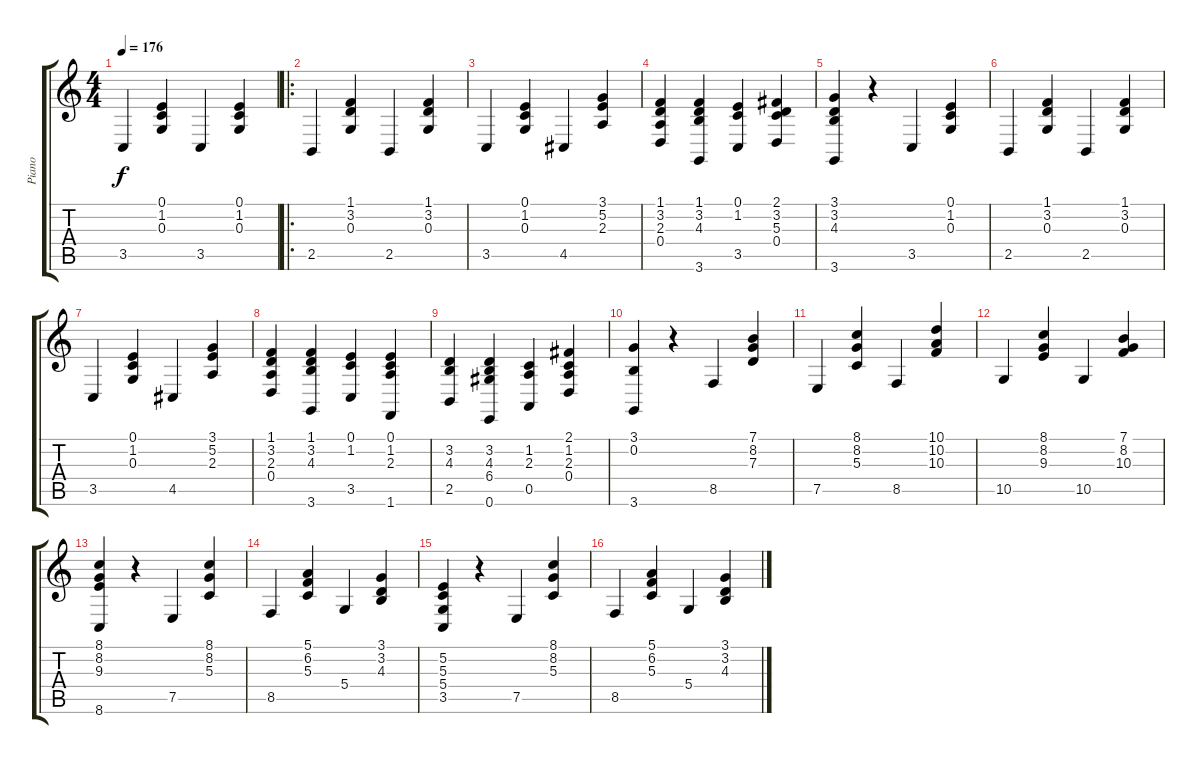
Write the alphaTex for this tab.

\track ("Piano" "Piano") {instrument acousticgrandpiano}
\staff {score tabs}
\tuning (E4 B3 G3 D3 A2 E2) {hide}
\ts (4 4)
\tempo 176
\clef g2
\ks c
3.5.4{dy f instrument acousticgrandpiano} (0.1 1.2 0.3).4 3.5.4 (0.1 1.2 0.3).4 |
\ro
2.5.4 (1.1 3.2 0.3).4 2.5.4 (1.1 3.2 0.3).4 |
3.5.4 (0.1 1.2 0.3).4 4.5.4 (3.1 5.2 2.3).4 |
(1.1 3.2 2.3 0.4).4 (1.1 3.2 4.3 3.6).4 (0.1 1.2 3.5).4 (2.1 3.2 5.3 0.4).4 |
(3.1 3.2 4.3 3.6).4 r.4 3.5.4 (0.1 1.2 0.3).4 |
2.5.4 (1.1 3.2 0.3).4 2.5.4 (1.1 3.2 0.3).4 |
3.5.4 (0.1 1.2 0.3).4 4.5.4 (3.1 5.2 2.3).4 |
(1.1 3.2 2.3 0.4).4 (1.1 3.2 4.3 3.6).4 (0.1 1.2 3.5).4 (0.1 1.2 2.3 1.6).4 |
(3.2 4.3 2.5).4 (3.2 4.3 6.4 0.6).4 (1.2 2.3 0.5).4 (2.1 1.2 2.3 0.4).4 |
(3.1 0.2 3.6).4 r.4 8.5.4 (7.1 8.2 7.3).4 |
7.5.4 (8.1 8.2 5.3).4 8.5.4 (10.1 10.2 10.3).4 |
10.5.4 (8.1 8.2 9.3).4 10.5.4 (7.1 8.2 10.3).4 |
(8.1 8.2 9.3 8.6).4 r.4 7.5.4 (8.1 8.2 5.3).4 |
8.5.4 (5.1 6.2 5.3).4 5.4.4 (3.1 3.2 4.3).4 |
(5.2 5.3 5.4 3.5).4 r.4 7.5.4 (8.1 8.2 5.3).4 |
8.5.4 (5.1 6.2 5.3).4 5.4.4 (3.1 3.2 4.3).4
